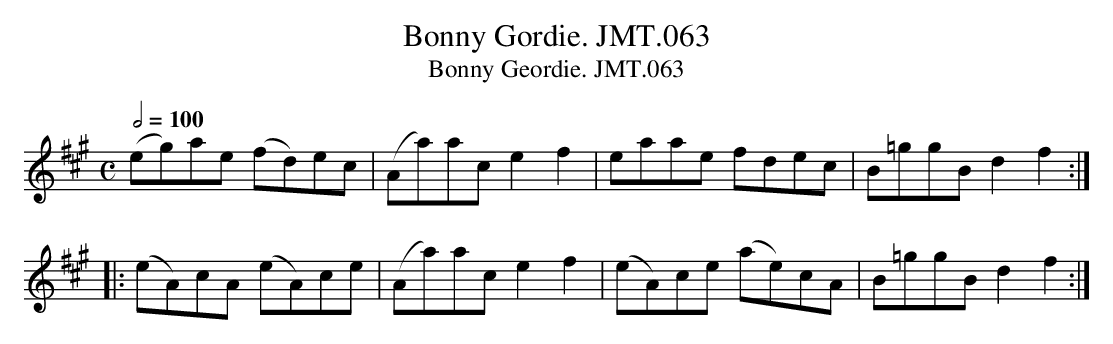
X:1
T:Bonny Gordie. JMT.063
T:Bonny Geordie. JMT.063
M:C
L:1/8
Q:1/2=100
K:A
(eg)ae (fd)ec|(Aa)ac e2f2|eaae fdec|B=ggBd2f2:|
|:(eA)cA (eA)ce|(Aa)ace2f2|(eA)ce (ae)cA|B=ggB d2f2:|
